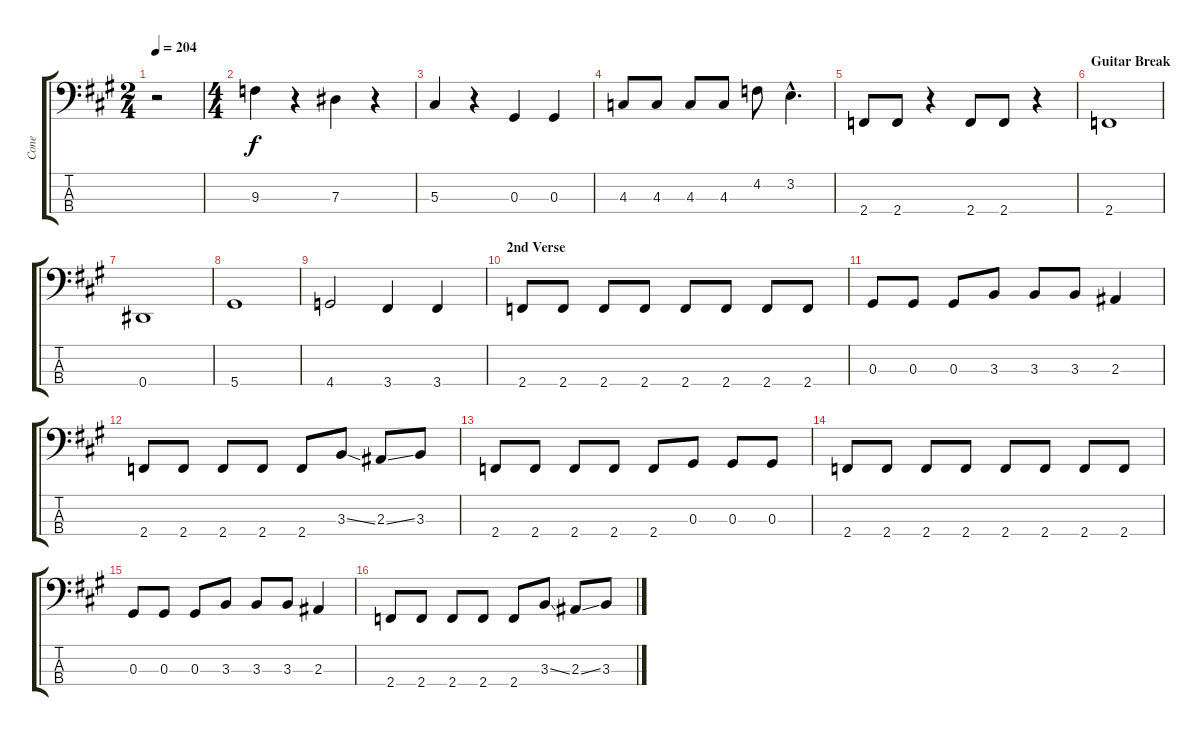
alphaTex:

\track ("Cone" "Cone") {instrument electricbassfinger}
\staff {score tabs}
\tuning (Gb2 Db2 Ab1 Eb1) {hide}
\ts (2 4)
\tempo 204
\clef f4
\ks a
r.2{dy f} |
\ts (4 4)
9.3.4 r.4 7.3.4 r.4 |
5.3.4 r.4 0.3.4 0.3.4 |
4.3.8 4.3.8 4.3.8 4.3.8 4.2.8 3.2{hac}.4{d} |
2.4.8 2.4.8 r.4 2.4.8 2.4.8 r.4 |
\section ("" "Guitar Break")
2.4.1 |
0.4.1 |
5.4.1 |
4.4.2 3.4.4 3.4.4 |
\section ("" "2nd Verse ")
2.4.8 2.4.8 2.4.8 2.4.8 2.4.8 2.4.8 2.4.8 2.4.8 |
0.3.8 0.3.8 0.3.8 3.3.8 3.3.8 3.3.8 2.3.4 |
2.4.8 2.4.8 2.4.8 2.4.8 2.4.8 3.3{ss}.8 2.3{ss}.8 3.3.8 |
2.4.8 2.4.8 2.4.8 2.4.8 2.4.8 0.3.8 0.3.8 0.3.8 |
2.4.8 2.4.8 2.4.8 2.4.8 2.4.8 2.4.8 2.4.8 2.4.8 |
0.3.8 0.3.8 0.3.8 3.3.8 3.3.8 3.3.8 2.3.4 |
2.4.8 2.4.8 2.4.8 2.4.8 2.4.8 3.3{ss}.8 2.3{ss}.8 3.3.8
